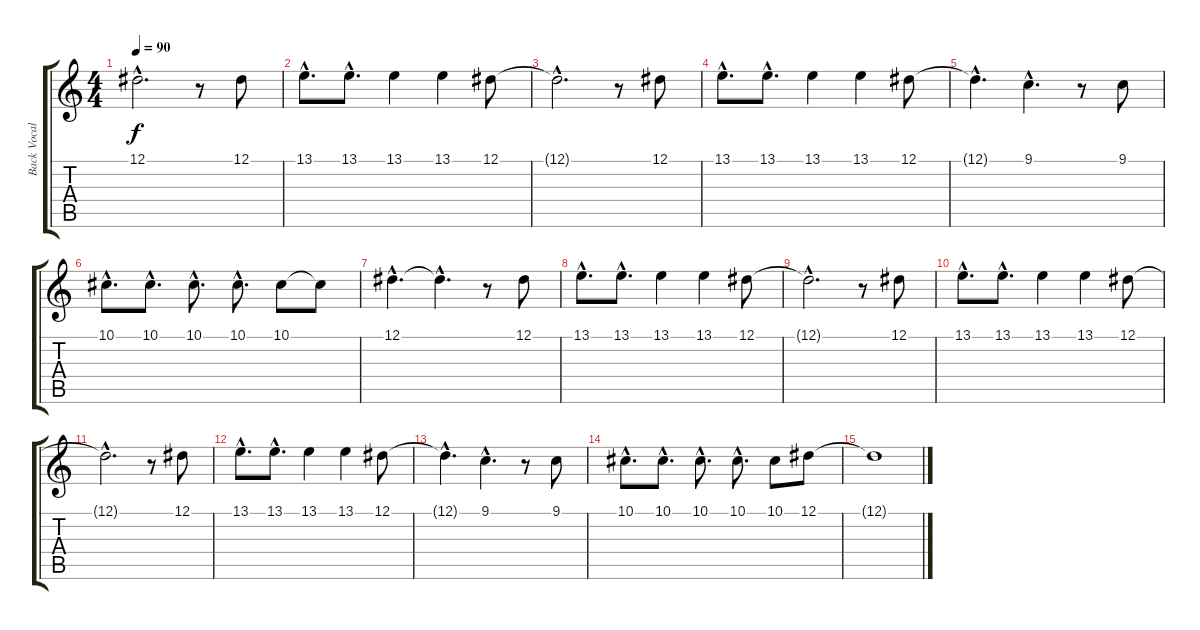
\track ("Back Vocal" "Back Vocal") {instrument recorder}
\staff {score tabs}
\tuning (Eb4 Bb3 Gb3 Db3 Ab2 Eb2) {hide}
\ts (4 4)
\tempo 90
\clef g2
\ks c
12.1{hac t}.2{d dy f} r.8 12.1.8 |
13.1{hac}.8{d} 13.1{hac}.8{d} 13.1.4 13.1.4 12.1.8 |
12.1{hac t}.2{d} r.8 12.1.8 |
13.1{hac}.8{d} 13.1{hac}.8{d} 13.1.4 13.1.4 12.1.8 |
12.1{hac t}.4{d} 9.1{hac}.4{d} r.8 9.1.8 |
10.1{hac}.8{d} 10.1{hac}.8{d} 10.1{hac}.8{d} 10.1{hac}.8{d} 10.1.8 10.1{t}.8 |
12.1{hac}.4{d} 12.1{hac t}.4{d} r.8 12.1.8 |
13.1{hac}.8{d} 13.1{hac}.8{d} 13.1.4 13.1.4 12.1.8 |
12.1{hac t}.2{d} r.8 12.1.8 |
13.1{hac}.8{d} 13.1{hac}.8{d} 13.1.4 13.1.4 12.1.8 |
12.1{hac t}.2{d} r.8 12.1.8 |
13.1{hac}.8{d} 13.1{hac}.8{d} 13.1.4 13.1.4 12.1.8 |
12.1{hac t}.4{d} 9.1{hac}.4{d} r.8 9.1.8 |
10.1{hac}.8{d} 10.1{hac}.8{d} 10.1{hac}.8{d} 10.1{hac}.8{d} 10.1.8 12.1.8 |
12.1{t}.1
